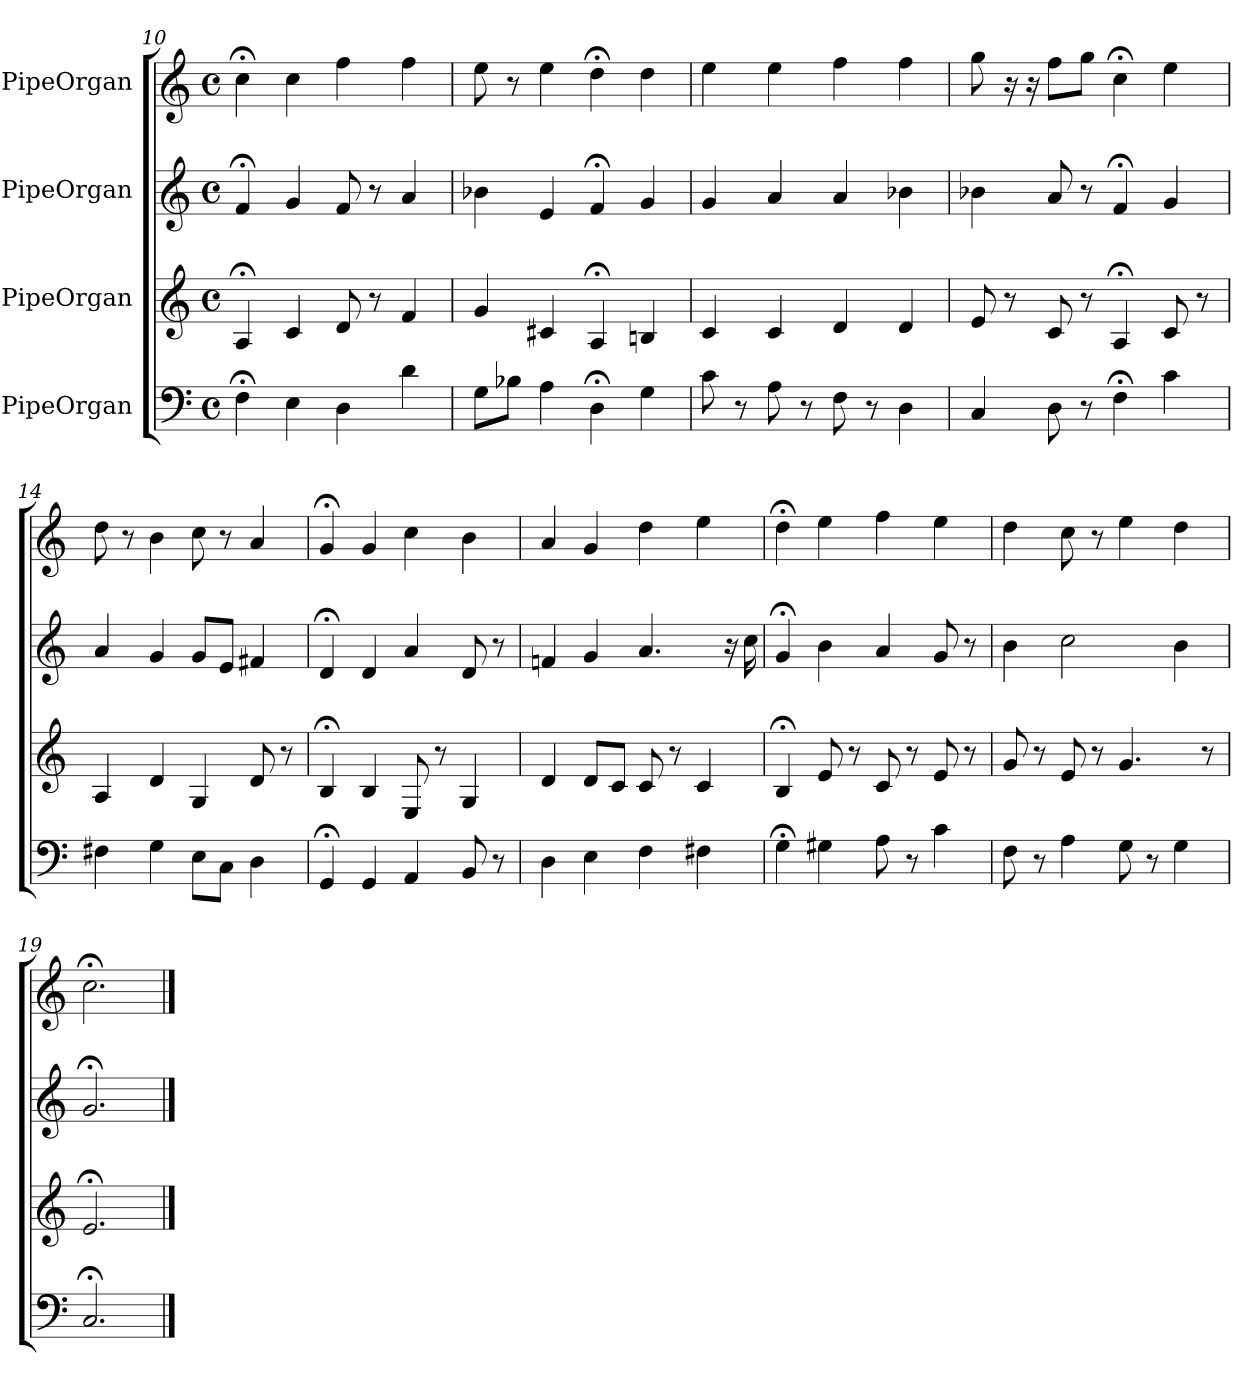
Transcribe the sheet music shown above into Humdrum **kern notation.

**kern	**kern	**kern	**kern
*part4	*part3	*part2	*part1
*staff4	*staff3	*staff2	*staff1
*I"PipeOrgan	*I"PipeOrgan	*I"PipeOrgan	*I"PipeOrgan
*k[]	*k[]	*k[]	*k[]
*C:	*C:	*C:	*C:
*M4/4	*M4/4	*M4/4	*M4/4
*met(c)	*met(c)	*met(c)	*met(c)
=10	=10	=10	=10
4F;<	4A;<	4f;<	4cc;<
4E	4c	4g	4cc
4D	8d	8f	4ff
.	8r	8r	.
4d	4f	4a	4ff
=11	=11	=11	=11
8GL	4g	4b-X	8ee
8B-XJ	.	.	8r
4A	4c#X	4e	4ee
4D;<	4A;<	4f;<	4dd;<
4G	4Bn	4g	4dd
=12	=12	=12	=12
8c	4c	4g	4ee
8r	.	.	.
8A	4c	4a	4ee
8r	.	.	.
8F	4d	4a	4ff
8r	.	.	.
4D	4d	4b-X	4ff
=13	=13	=13	=13
4C	8e	4b-X	8gg
.	8r	.	16r
.	.	.	16r
8D	8c	8a	8ffL
8r	8r	8r	8ggJ
4F;<	4A;<	4f;<	4cc;<
4c	8c	4g	4ee
.	8r	.	.
=14	=14	=14	=14
4F#X	4A	4a	8dd
.	.	.	8r
4G	4d	4g	4b
8EL	4G	8gL	8cc
8CJ	.	8eJ	8r
4D	8d	4f#X	4a
.	8r	.	.
=15	=15	=15	=15
4GG;<	4B;<	4d;<	4g;<
4GG	4B	4d	4g
4AA	8E	4a	4cc
.	8r	.	.
8BB	4G	8d	4b
8r	.	8r	.
=16	=16	=16	=16
4D	4d	4fn	4a
4E	8dL	4g	4g
.	8cJ	.	.
4F	8c	4.a	4dd
.	8r	.	.
4F#X	4c	.	4ee
.	.	16r	.
.	.	16cc	.
=17	=17	=17	=17
4G;<	4B;<	4g;<	4dd;<
4G#X	8e	4b	4ee
.	8r	.	.
8A	8c	4a	4ff
8r	8r	.	.
4c	8e	8g	4ee
.	8r	8r	.
=18	=18	=18	=18
8F	8g	4b	4dd
8r	8r	.	.
4A	8e	2cc	8cc
.	8r	.	8r
8G	4.g	.	4ee
8r	.	.	.
4G	.	4b	4dd
.	8r	.	.
=19	=19	=19	=19
2.C;<	2.e;<	2.g;<	2.cc;<
==	==	==	==
*-	*-	*-	*-
